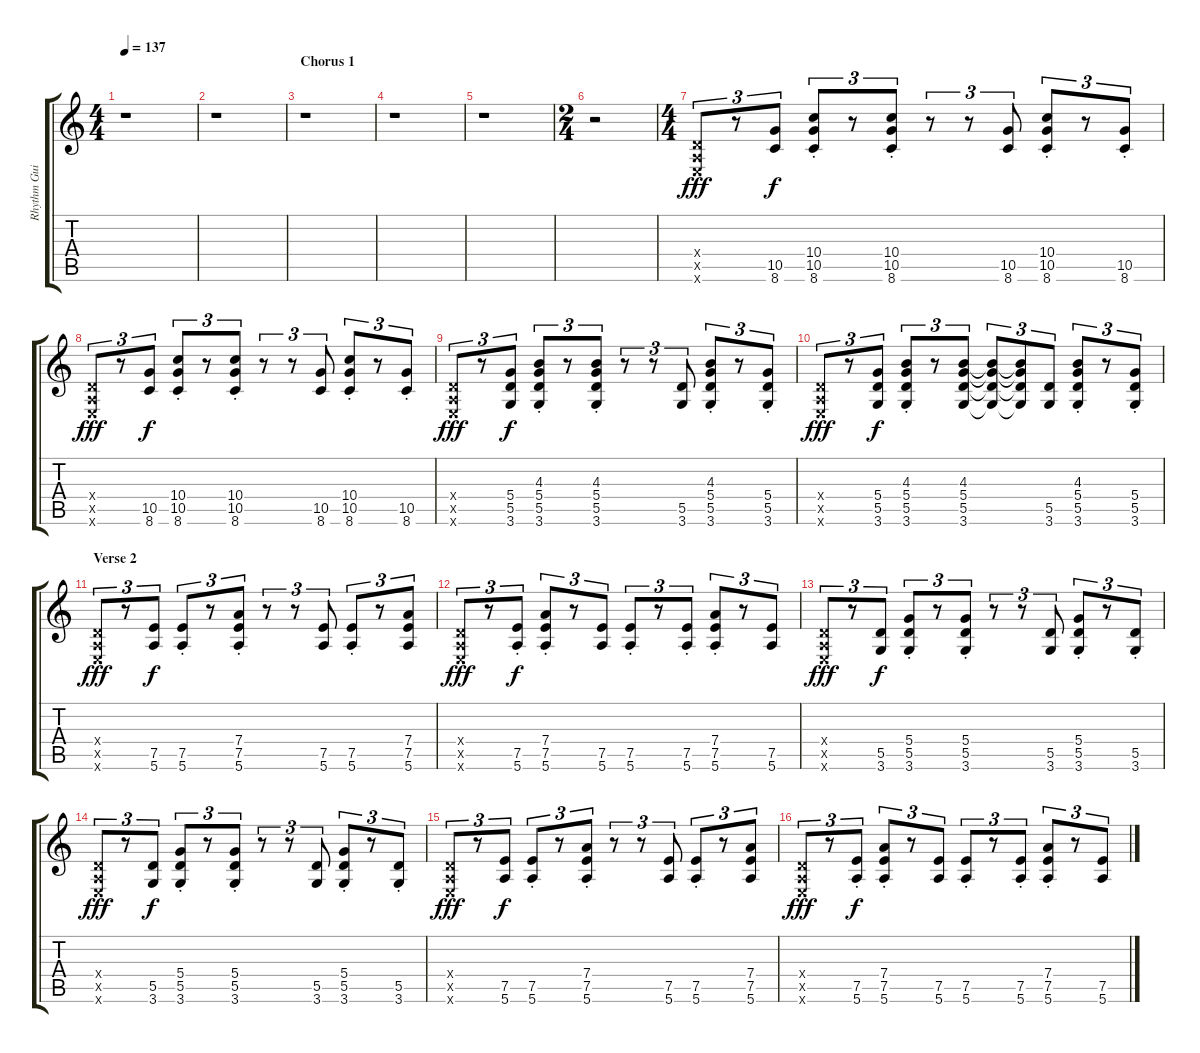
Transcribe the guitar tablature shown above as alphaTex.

\track ("Rhythm Guitar" "Rhythm Gui") {instrument electricguitarmuted}
\staff {score tabs}
\tuning (E4 B3 G3 D3 A2 E2) {hide}
\ts (4 4)
\tempo 137
\clef g2
\ks c
r.1{dy f} |
r.1 |
\section ("" "Chorus 1")
r.1 |
r.1 |
r.1 |
\ts (2 4)
r.2 |
\ts (4 4)
(0.4{x} 0.5{x} 0.6{x}).8{tu (3 2) dy fff} r.8{tu (3 2)} (10.5 8.6).8{tu (3 2) dy f} (10.4{st} 10.5{st} 8.6{st}).8{tu (3 2)} r.8{tu (3 2)} (10.4{st} 10.5{st} 8.6{st}).8{tu (3 2)} r.8{tu (3 2)} r.8{tu (3 2)} (10.5 8.6).8{tu (3 2)} (10.4{st} 10.5{st} 8.6{st}).8{tu (3 2)} r.8{tu (3 2)} (10.5{st} 8.6{st}).8{tu (3 2)} |
(0.4{x} 0.5{x} 0.6{x}).8{tu (3 2) dy fff} r.8{tu (3 2)} (10.5 8.6).8{tu (3 2) dy f} (10.4{st} 10.5{st} 8.6{st}).8{tu (3 2)} r.8{tu (3 2)} (10.4{st} 10.5{st} 8.6{st}).8{tu (3 2)} r.8{tu (3 2)} r.8{tu (3 2)} (10.5 8.6).8{tu (3 2)} (10.4{st} 10.5{st} 8.6{st}).8{tu (3 2)} r.8{tu (3 2)} (10.5{st} 8.6{st}).8{tu (3 2)} |
(0.4{x} 0.5{x} 0.6{x}).8{tu (3 2) dy fff} r.8{tu (3 2)} (5.4 5.5 3.6).8{tu (3 2) dy f} (4.3{st} 5.4{st} 5.5{st} 3.6{st}).8{tu (3 2)} r.8{tu (3 2)} (4.3{st} 5.4{st} 5.5{st} 3.6{st}).8{tu (3 2)} r.8{tu (3 2)} r.8{tu (3 2)} (5.5 3.6).8{tu (3 2)} (4.3{st} 5.4{st} 5.5{st} 3.6{st}).8{tu (3 2)} r.8{tu (3 2)} (5.4 5.5{st} 3.6{st}).8{tu (3 2)} |
(0.4{x} 0.5{x} 0.6{x}).8{tu (3 2) dy fff} r.8{tu (3 2)} (5.4 5.5 3.6).8{tu (3 2) dy f} (4.3{st} 5.4{st} 5.5{st} 3.6{st}).8{tu (3 2)} r.8{tu (3 2)} (4.3 5.4 5.5 3.6).8{tu (3 2)} (4.3{t} 5.4{t} 5.5{t} 3.6{t}).8{tu (3 2)} (4.3{t} 5.4{t} 5.5{t} 3.6{t}).8{tu (3 2)} (5.5 3.6).8{tu (3 2)} (4.3{st} 5.4{st} 5.5{st} 3.6{st}).8{tu (3 2)} r.8{tu (3 2)} (5.4 5.5{st} 3.6{st}).8{tu (3 2)} |
\section ("" "Verse 2")
(0.4{x} 0.5{x} 0.6{x}).8{tu (3 2) dy fff} r.8{tu (3 2)} (7.5 5.6).8{tu (3 2) dy f} (7.5{st} 5.6{st}).8{tu (3 2)} r.8{tu (3 2)} (7.4{st} 7.5{st} 5.6{st}).8{tu (3 2)} r.8{tu (3 2)} r.8{tu (3 2)} (7.5 5.6).8{tu (3 2)} (7.5{st} 5.6{st}).8{tu (3 2)} r.8{tu (3 2)} (7.4 7.5 5.6).8{tu (3 2)} |
(0.4{x} 0.5{x} 0.6{x}).8{tu (3 2) dy fff} r.8{tu (3 2)} (7.5{st} 5.6{st}).8{tu (3 2) dy f} (7.4{st} 7.5{st} 5.6{st}).8{tu (3 2)} r.8{tu (3 2)} (7.5 5.6).8{tu (3 2)} (7.5{st} 5.6{st}).8{tu (3 2)} r.8{tu (3 2)} (7.5{st} 5.6{st}).8{tu (3 2)} (7.4{st} 7.5{st} 5.6{st}).8{tu (3 2)} r.8{tu (3 2)} (7.5 5.6).8{tu (3 2)} |
(0.4{x} 0.5{x} 0.6{x}).8{tu (3 2) dy fff} r.8{tu (3 2)} (5.5 3.6).8{tu (3 2) dy f} (5.4{st} 5.5{st} 3.6{st}).8{tu (3 2)} r.8{tu (3 2)} (5.4{st} 5.5{st} 3.6{st}).8{tu (3 2)} r.8{tu (3 2)} r.8{tu (3 2)} (5.5 3.6).8{tu (3 2)} (5.4{st} 5.5{st} 3.6{st}).8{tu (3 2)} r.8{tu (3 2)} (5.5{st} 3.6{st}).8{tu (3 2)} |
(0.4{x} 0.5{x} 0.6{x}).8{tu (3 2) dy fff} r.8{tu (3 2)} (5.5 3.6).8{tu (3 2) dy f} (5.4{st} 5.5{st} 3.6{st}).8{tu (3 2)} r.8{tu (3 2)} (5.4{st} 5.5{st} 3.6{st}).8{tu (3 2)} r.8{tu (3 2)} r.8{tu (3 2)} (5.5 3.6).8{tu (3 2)} (5.4{st} 5.5{st} 3.6{st}).8{tu (3 2)} r.8{tu (3 2)} (5.5{st} 3.6{st}).8{tu (3 2)} |
(0.4{x} 0.5{x} 0.6{x}).8{tu (3 2) dy fff} r.8{tu (3 2)} (7.5 5.6).8{tu (3 2) dy f} (7.5{st} 5.6{st}).8{tu (3 2)} r.8{tu (3 2)} (7.4{st} 7.5{st} 5.6{st}).8{tu (3 2)} r.8{tu (3 2)} r.8{tu (3 2)} (7.5 5.6).8{tu (3 2)} (7.5{st} 5.6{st}).8{tu (3 2)} r.8{tu (3 2)} (7.4 7.5 5.6).8{tu (3 2)} |
(0.4{x} 0.5{x} 0.6{x}).8{tu (3 2) dy fff} r.8{tu (3 2)} (7.5{st} 5.6{st}).8{tu (3 2) dy f} (7.4{st} 7.5{st} 5.6{st}).8{tu (3 2)} r.8{tu (3 2)} (7.5 5.6).8{tu (3 2)} (7.5{st} 5.6{st}).8{tu (3 2)} r.8{tu (3 2)} (7.5{st} 5.6{st}).8{tu (3 2)} (7.4{st} 7.5{st} 5.6{st}).8{tu (3 2)} r.8{tu (3 2)} (7.5 5.6).8{tu (3 2)}
